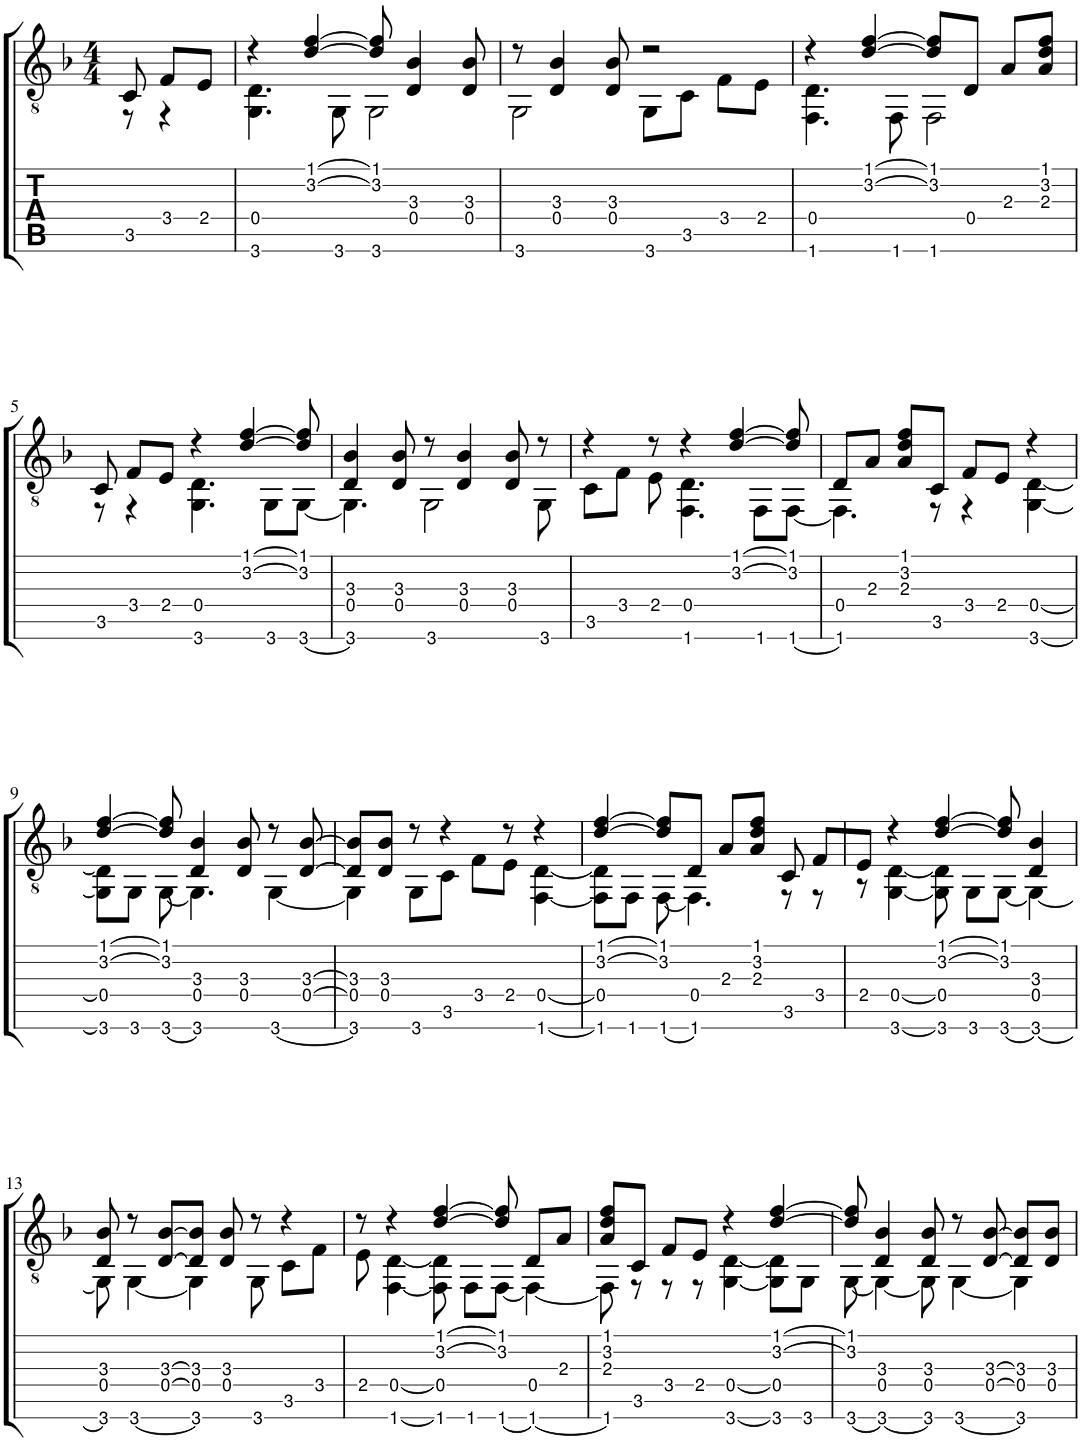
**kern	**kern
*part1	*part1
*staff2	*staff1
*I"Gtr	*
*stria6	*
*	*clefGv2
*k[b-]	*k[b-]
*M4/4	*M4/4
=1	=1
*^	*^
8C	8r	8C/	8r
8FL	4r	8F/L	4r
8EJ	.	8E/J	.
=2	=2	=2	=2
4r	4.GG 4.D	4r	4.GG\ 4.D\
[4d [4f	.	[4d/ [4f/	.
.	8GG	.	8GG\
8d] 8f]	2GG	8d/] 8f/]	2GG\
4D 4B-X	.	4D/ 4B-/	.
8D 8B-	.	8D/ 8B-/	.
=3	=3	=3	=3
8r	2GG	8r	2GG\
4D 4B-X	.	4D/ 4B-/	.
8D 8B-	.	8D/ 8B-/	.
2r	8GGL	2r	8GG\L
.	8CJ	.	8C\J
.	8FL	.	8F\L
.	8EJ	.	8E\J
=4	=4	=4	=4
4r	4.FF 4.D	4r	4.FF\ 4.D\
[4d [4f	.	[4d/ [4f/	.
.	8FF	.	8FF\
8d]\ 8f]\L	2FF	8d/] 8f/]L	2FF\
8DJ	.	8D/J	.
8AL	.	8A/L	.
8A\ 8d\ 8f\J	.	8A/ 8d/ 8f/J	.
!!LO:LB:g=z	!!
=5	=5	=5	=5
8CL	8r	8C/	8r
8FJ	4r	8F/L	4r
8E	.	8E/J	.
4r	4.GG 4.D	4r	4.GG\ 4.D\
[4d [4f	.	[4d/ [4f/	.
.	8GGL	.	8GG\L
8d] 8f]	[8GGJ	8d/] 8f/]	[8GG\J
=6	=6	=6	=6
4D 4B-X	4.GG]	4D/ 4B-/	4.GG\]
8D 8B-	.	8D/ 8B-/	.
8r	2GG	8r	2GG\
4D 4B-X	.	4D/ 4B-/	.
8D 8B-	.	8D/ 8B-/	.
8r	8GG	8r	8GG\
=7	=7	=7	=7
4r	8CL	4r	8C\L
.	8FJ	.	8F\J
8r	8E	8r	8E\
4r	4.FF 4.D	4r	4.FF\ 4.D\
[4d [4f	.	[4d/ [4f/	.
.	8FFL	.	8FF\L
8d] 8f]	[8FFJ	8d/] 8f/]	[8FF\J
=8	=8	=8	=8
8DL	4.FF]	8D/L	4.FF\]
8AJ	.	8A/J	.
8A\ 8d\ 8f\L	.	8A/ 8d/ 8f/L	.
8CJ	8r	8C/J	8r
8FL	4r	8F/L	4r
8EJ	.	8E/J	.
4r	[4GG [4D	4r	[4GG\ [4D\
!!LO:LB:g=z	!!
=9	=9	=9	=9
[4d [4f	8GG]\ 8D]\L	[4d/ [4f/	8GG\] 8D\]L
.	8GGJ	.	8GG\J
8d] 8f]	[8GG	8d/] 8f/]	[8GG\
4D 4B-X	4.GG]	4D/ 4B-/	4.GG\]
8D 8B-	.	8D/ 8B-/	.
8r	[4GG	8r	[4GG\
[8D [8B-X	.	[8D/ [8B-/	.
=10	=10	=10	=10
8D]\ 8B-X]\L	4GG]	8D/] 8B-/]L	4GG\]
8D\ 8B-\J	.	8D/ 8B-/J	.
8r	8GGL	8r	8GG\L
4r	8CJ	4r	8C\J
.	8FL	.	8F\L
8r	8EJ	8r	8E\J
4r	[4FF [4D	4r	[4FF\ [4D\
=11	=11	=11	=11
[4d [4f	8FF]\ 8D]\L	[4d/ [4f/	8FF\] 8D\]L
.	8FFJ	.	8FF\J
8d]\ 8f]\L	[8FF	8d/] 8f/]L	[8FF\
8DJ	4.FF]	8D/J	4.FF\]
8AL	.	8A/L	.
8A\ 8d\ 8f\J	.	8A/ 8d/ 8f/J	.
8CL	8r	8C/	8r
8FJ	8r	8F/L	8r
=12	=12	=12	=12
8E	8r	8E/J	8r
4r	[4GG [4D	4r	[4GG\ [4D\
[4d [4f	8GG] 8D]	[4d/ [4f/	8GG\] 8D\]
.	8GGL	.	8GG\L
8d] 8f]	[8GGJ	8d/] 8f/]	[8GG\J
4D 4B-X	4GG_	4D/ 4B-/	4GG\_
!!LO:LB:g=z	!!
=13	=13	=13	=13
8D 8B-	8GG]	8D/ 8B-/	8GG\]
8r	[4GG	8r	[4GG\
[8D\ [8B-X\L	.	[8D/ [8B-/L	.
8D]\ 8B-X]\J	4GG]	8D/] 8B-/]J	4GG\]
8D 8B-	.	8D/ 8B-/	.
8r	8GG	8r	8GG\
4r	8CL	4r	8C\L
.	8FJ	.	8F\J
=14	=14	=14	=14
8r	8E	8r	8E\
4r	[4FF [4D	4r	[4FF\ [4D\
[4d [4f	8FF] 8D]	[4d/ [4f/	8FF\] 8D\]
.	8FFL	.	8FF\L
8d] 8f]	[8FFJ	8d/] 8f/]	[8FF\J
8DL	4FF_	8D/L	4FF\_
8AJ	.	8A/J	.
=15	=15	=15	=15
8A\ 8d\ 8f\L	8FF]	8A/ 8d/ 8f/L	8FF\]
8CJ	8r	8C/J	8r
8FL	8r	8F/L	8r
8EJ	8r	8E/J	8r
4r	[4GG [4D	4r	[4GG\ [4D\
[4d [4f	8GG]\ 8D]\L	[4d/ [4f/	8GG\] 8D\]L
.	8GGJ	.	8GG\J
=16	=16	=16	=16
8d] 8f]	[8GG	8d/] 8f/]	[8GG\
4D 4B-X	4GG_	4D/ 4B-/	4GG\_
8D 8B-	8GG]	8D/ 8B-/	8GG\]
8r	[4GG	8r	[4GG\
[8D [8B-X	.	[8D/ [8B-/	.
8D]\ 8B-X]\L	4GG]	8D/] 8B-/]L	4GG\]
8D\ 8B-\J	.	8D/ 8B-/J	.
*v	*v	*	*
*	*v	*v
=	=
*-	*-
